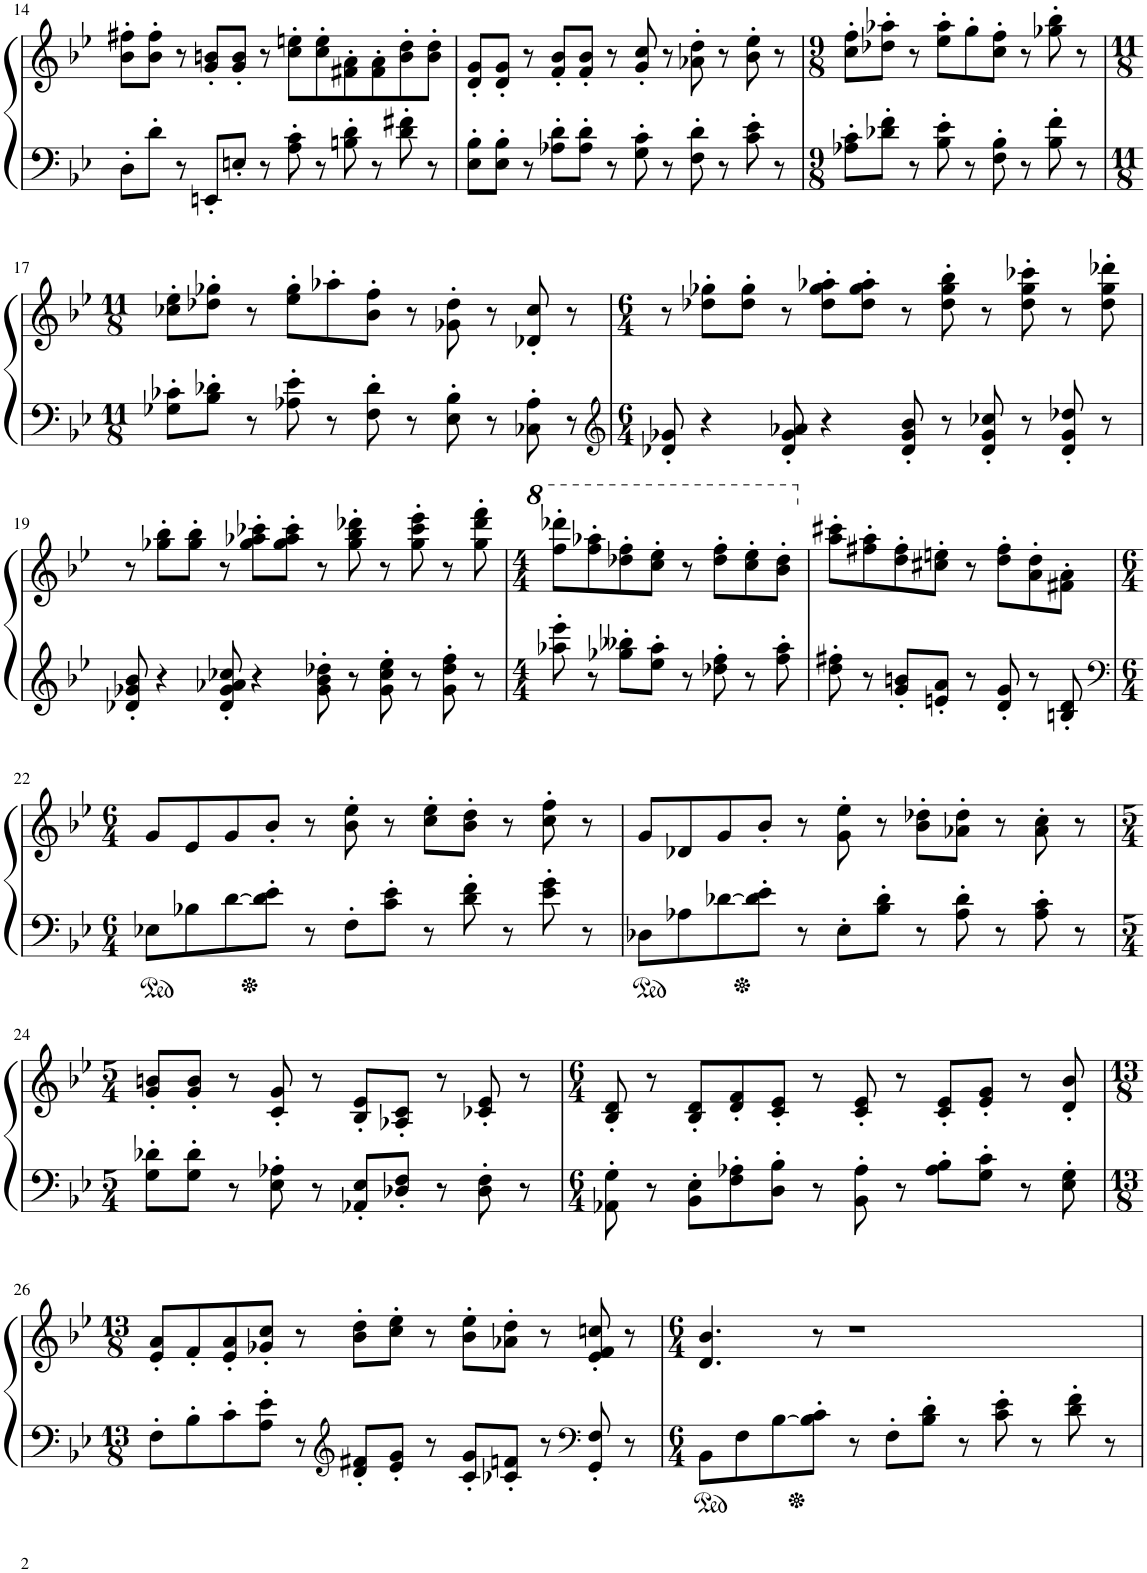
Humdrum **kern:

**kern	**kern
*part1	*part1
*staff2	*staff1
*I"Piano	*
*I'Pno.	*
!!LO:PB:g=z
*clefF4	*clefG2
*k[b-e-]	*k[b-e-]
*M6/4	*M6/4
=14	=14
8D'\L	8b-\' 8ff#X\'L
8d'\J	8b-\' 8ff#\'J
8r	8r
8EEn'/L	8g/' 8bn/'L
8En'/J	8g/' 8b/'J
8r	8r
8A\' 8c\'	8cc\' 8een\'L
8r	8cc\' 8ee\'
8Bn\' 8d\'	8f#X\' 8a\'
8r	8f#\' 8a\'
8d\' 8f#X\'	8b\' 8dd\'
8r	8b\' 8dd\'J
=15	=15
8E-\' 8B-\'L	8d/' 8g/'L
8E-\' 8B-\'J	8d/' 8g/'J
8r	8r
8A-X\' 8d\'L	8f/' 8b-/'L
8A-\' 8d\'J	8f/' 8b-/'J
8r	8r
8G\' 8c\'	8g/' 8cc/'
8r	8r
8F\' 8d\'	8a-X\' 8dd\'
8r	8r
8c\' 8e-\'	8b-\' 8ee-\'
8r	8r
=16	=16
*M9/8	*M9/8
8A-X\' 8c\'L	8cc\' 8ff\'L
8d-X\' 8f\'J	8dd-X\' 8aa-X\'J
8r	8r
8B-\' 8e-\'	8ee-\' 8aa-\'L
8r	8gg'\
8F\' 8B-\'	8cc\' 8ff\'J
8r	8r
8B-\' 8f\'	8gg-X\' 8bb-\'
8r	8r
!!LO:LB:g=z
=17	=17
*M11/8	*M11/8
8G-X\' 8c-X\'L	8cc-X\' 8ee-\'L
8B-\' 8d-X\'J	8dd-X\' 8gg-X\'J
8r	8r
8A-X\' 8e-\'	8ee-\' 8gg-\'L
8r	8aa-X'\
8F\' 8d-\'	8b-\' 8ff\'J
8r	8r
8E-\' 8B-\'	8g-X\' 8dd-\'
8r	8r
8C-X\' 8A-\'	8d-X/' 8cc-/'
8r	8r
=18	=18
*clefG2	*
*M6/4	*M6/4
8d-X/' 8g-X/'	8r
4r	8dd-X\' 8gg-X\'L
.	8dd-\' 8gg-\'J
8d-/' 8g-/' 8a-X/'	8r
4r	8dd-\' 8gg-\' 8aa-X\'L
.	8dd-\' 8gg-\' 8aa-\'J
8d-/' 8g-/' 8b-/'	8r
8r	8dd-\' 8gg-\' 8bb-\'
8d-/' 8g-/' 8cc-X/'	8r
8r	8dd-\' 8gg-\' 8ccc-X\'
8d-/' 8g-/' 8dd-X/'	8r
8r	8dd-\' 8gg-\' 8ddd-X\'
!!LO:LB:g=z
=19	=19
8d-X/' 8g-X/' 8b-/'	8r
4r	8gg-X\' 8bb-\'L
.	8gg-\' 8bb-\'J
8d-/' 8g-/' 8a-X/' 8cc-X/'	8r
4r	8gg-\' 8aa-X\' 8ccc-X\'L
.	8gg-\' 8aa-\' 8ccc-\'J
8g-\' 8b-\' 8dd-X\'	8r
8r	8gg-\' 8bb-\' 8ddd-X\'
8g-\' 8cc-\' 8ee-\'	8r
8r	8gg-\' 8ccc-\' 8eee-\'
8g-\' 8dd-\' 8ff\'	8r
8r	8gg-\' 8ddd-\' 8fff\'
=20	=20
*M4/4	*M4/4
*	*8va
8aa-X\' 8eee-\'	8fff\' 8dddd-X\'L
8r	8fff\' 8aaa-X\'
8gg-X\' 8bb--X\'L	8ddd-X\' 8fff\'
8ee-\' 8aa-\'J	8ccc\' 8eee-\'J
8r	8r
8dd-X\' 8ff\'	8ddd-\' 8fff\'L
8r	8ccc\' 8eee-\'
8ff\' 8aa-\'	8bb-\' 8ddd-\'J
=21	=21
*	*X8va
8dd\' 8ff#X\'	8aa\' 8ccc#X\'L
8r	8ff#X\' 8aa\'
8g/' 8bn/'L	8dd\' 8ff#\'
8en/' 8a/'J	8cc#X\' 8een\'J
8r	8r
8d/' 8g/'	8dd\' 8ff#\'L
8r	8a\' 8dd\'
8Bn/' 8d/'	8f#X\' 8a\'J
!!LO:LB:g=z
=22	=22
*clefF4	*
*M6/4	*M6/4
8E-X\L	8g/L
8B-X\	8e-/
[>8d\	8g/
8d\]' 8e-\'J	8b-'/J
8r	8r
8F'\L	8b-\' 8ee-\'
8c\' 8e-\'J	8r
8r	8cc\' 8ee-\'L
8d\' 8f\'	8b-\' 8dd\'J
8r	8r
8e-\' 8g\'	8cc\' 8ff\'
8r	8r
=23	=23
8D-X\L	8g/L
8A-X\	8d-X/
[>8d-X\	8g/
8d-\]' 8e-\'J	8b-'/J
8r	8r
8E-'\L	8g\' 8ee-\'
8B-\' 8d-\'J	8r
8r	8b-\' 8dd-X\'L
8A-\' 8d-\'	8a-X\' 8dd-\'J
8r	8r
8A-\' 8c\'	8a-\' 8cc\'
8r	8r
!!LO:LB:g=z
=24	=24
*M5/4	*M5/4
8G\' 8d-X\'L	8g/' 8bn/'L
8G\' 8d-\'J	8g/' 8b/'J
8r	8r
8E-\' 8A-X\'	8c/' 8g/'
8r	8r
8AA-X/' 8E-/'L	8B-/' 8e-/'L
8D-X/' 8F/'J	8A-X/' 8c/'J
8r	8r
8D-\' 8F\'	8c-X/' 8e-/'
8r	8r
=25	=25
*M6/4	*M6/4
8AA-X\' 8G\'	8B-/' 8d/'
8r	8r
8BB-\' 8E-\'L	8B-/' 8d/'L
8F\' 8A-X\'	8d/' 8f/'
8D\' 8B-\'J	8c/' 8e-/'J
8r	8r
8BB-\' 8A-\'	8c/' 8e-/'
8r	8r
8A-\' 8B-\'L	8c/' 8e-/'L
8G\' 8c\'J	8e-/' 8g/'J
8r	8r
8E-\' 8G\'	8d/' 8b-/'
!!LO:LB:g=z
=26	=26
*M13/8	*M13/8
8F'\L	8e-/' 8a/'L
8B-'\	8f'/
8c'\	8e-/' 8a/'
8A\' 8e-\'J	8g-X/' 8cc/'J
8r	8r
*clefG2	*
8d/' 8f#X/'L	8b-\' 8dd\'L
8e-/' 8g/'J	8cc\' 8ee-\'J
8r	8r
8c/' 8g/'L	8b-\' 8ee-\'L
8c-X/' 8fn/'J	8a-X\' 8dd\'J
8r	8r
*clefF4	*
8GG/' 8F/'	8e-/' 8f/' 8ccn/'
8r	8r
=27	=27
*M6/4	*M6/4
8BB-\L	4.d/ 4.b-/
8F\	.
[8B-\	.
8B-\]' 8c\'J	8r
8r	1r
8F'\L	.
8B-\' 8d\'J	.
8r	.
8c\' 8e-\'	.
8r	.
8d\' 8f\'	.
8r	.
=	=
*-	*-
